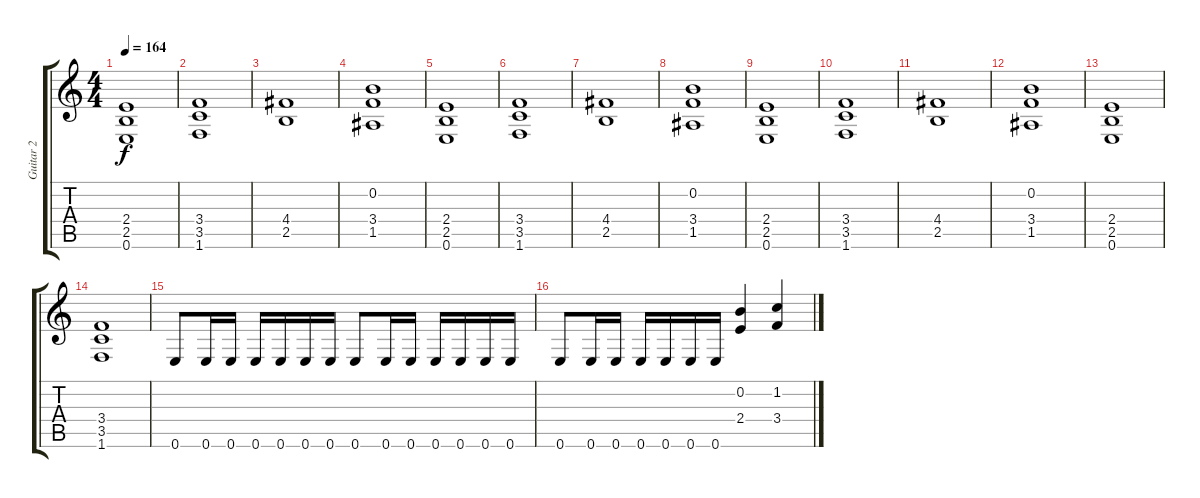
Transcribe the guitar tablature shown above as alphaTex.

\track ("Guitar 2 " "Guitar 2 ") {instrument distortionguitar}
\staff {score tabs}
\tuning (E4 B3 G3 D3 A2 E2) {hide}
\ts (4 4)
\tempo 164
\clef g2
\ks c
(2.4 2.5 0.6).1{dy f} |
(3.4 3.5 1.6).1 |
(4.4 2.5).1 |
(0.2 3.4 1.5).1 |
(2.4 2.5 0.6).1 |
(3.4 3.5 1.6).1 |
(4.4 2.5).1 |
(0.2 3.4 1.5).1 |
(2.4 2.5 0.6).1 |
(3.4 3.5 1.6).1 |
(4.4 2.5).1 |
(0.2 3.4 1.5).1 |
(2.4 2.5 0.6).1 |
(3.4 3.5 1.6).1 |
0.6.8 0.6.16 0.6.16 0.6.16 0.6.16 0.6.16 0.6.16 0.6.8 0.6.16 0.6.16 0.6.16 0.6.16 0.6.16 0.6.16 |
0.6.8 0.6.16 0.6.16 0.6.16 0.6.16 0.6.16 0.6.16 (0.2 2.4).4 (1.2 3.4).4
